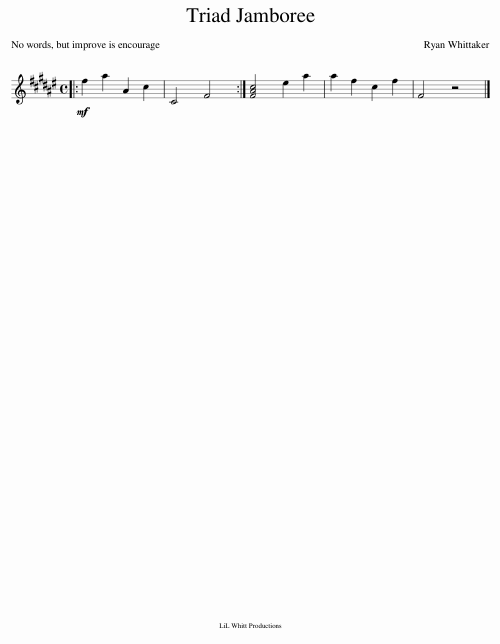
X:1
L:1/8
M:4/4
I:linebreak $
K:F#
V:1 treble
V:1
|:!mf! f2 a2 A2 c2 | C4 F4 :| [FAc]4 e2 a2 | a2 f2 c2 f2 | F4 z4 |] %5
